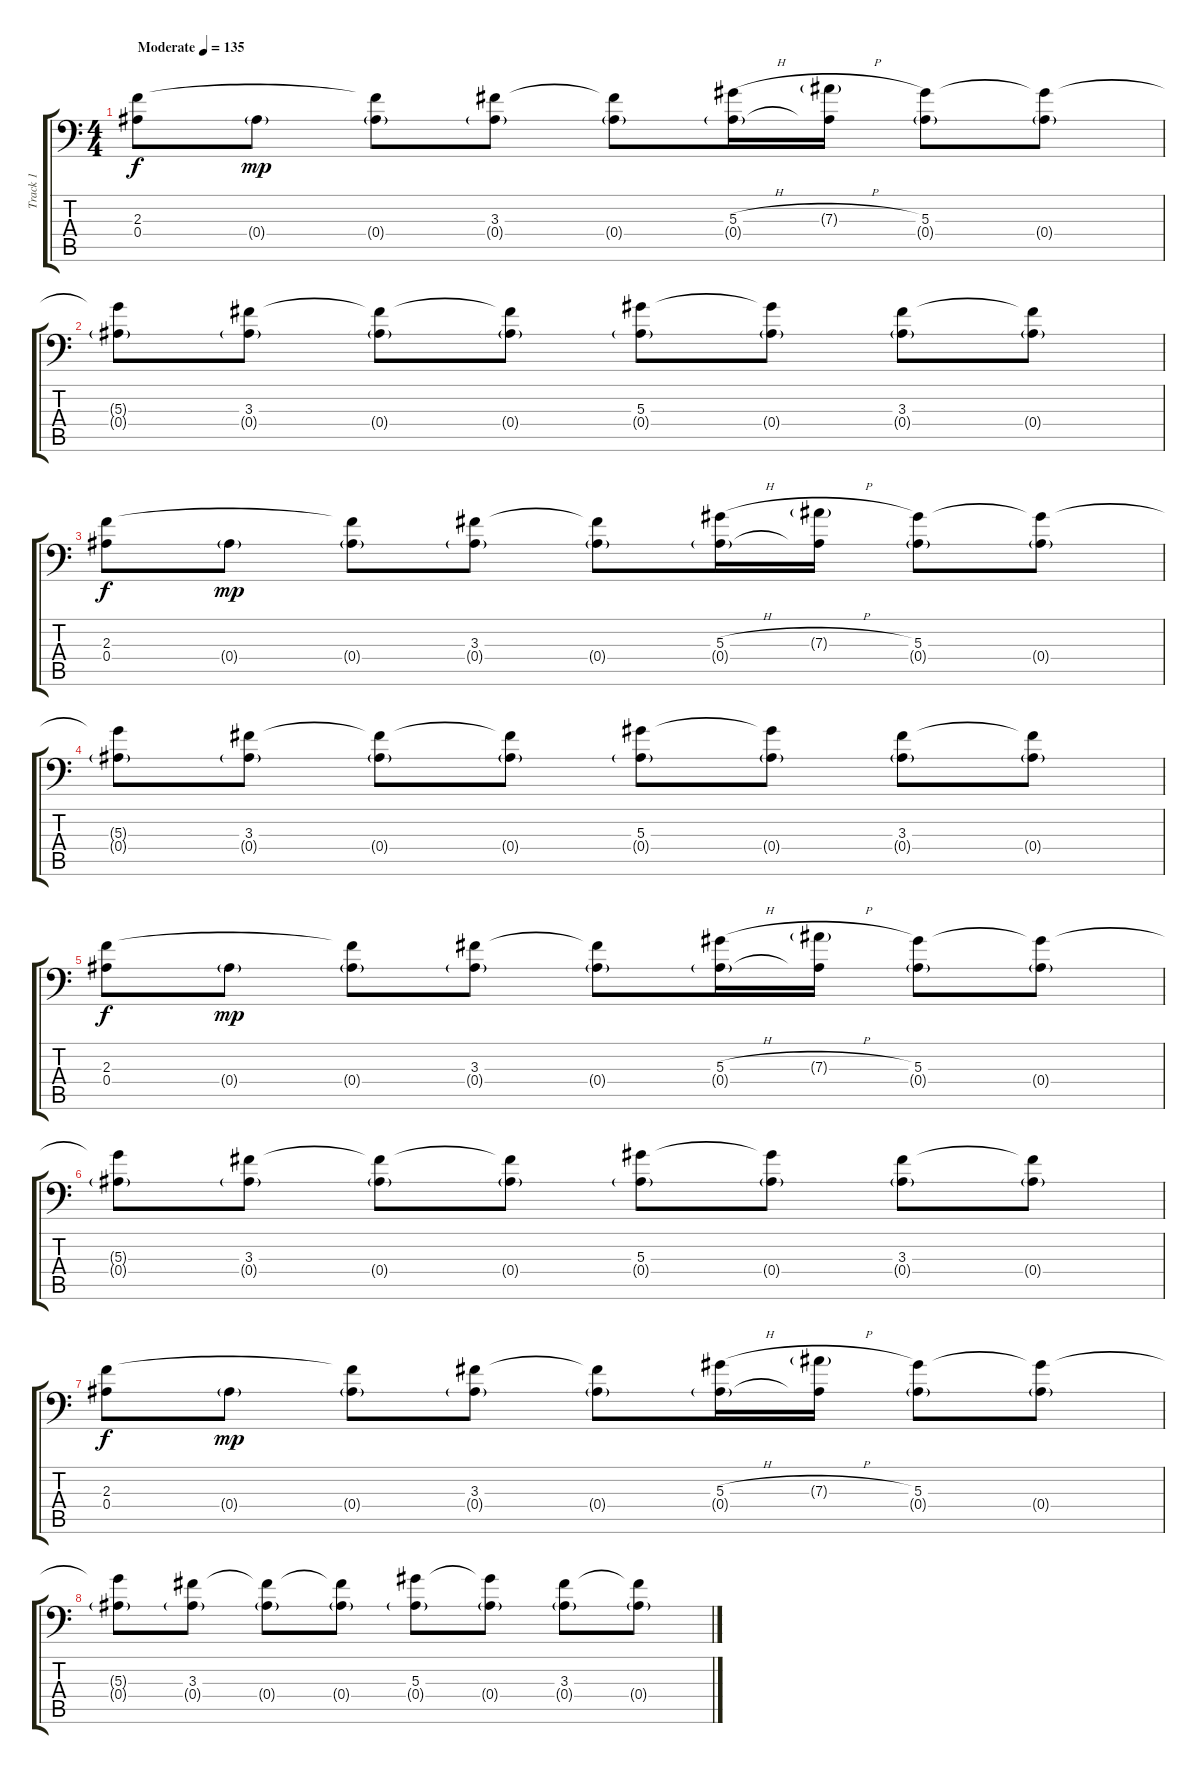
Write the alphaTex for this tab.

\track ("Track 1" "Track 1") {instrument electricguitarjazz}
\staff {score tabs}
\tuning (C4 G3 Eb3 Bb2 F2 Bb1) {hide}
\ts (4 4)
\tempo (135 "Moderate")
\clef f4
\ks c
(2.3 0.4).8{dy f instrument electricguitarjazz} 0.4{g}.8{dy mp} (2.3{t} 0.4{g}).8 (3.3 0.4{g}).8 (3.3{t} 0.4{g}).8 (5.3{h} 0.4{g}).16 (7.3{h g} 0.4{t}).16 (5.3 0.4{g}).8 (5.3{t} 0.4{g}).8 |
(5.3{t} 0.4{g}).8 (3.3 0.4{g}).8 (3.3{t} 0.4{g}).8 (3.3{t} 0.4{g}).8 (5.3 0.4{g}).8 (5.3{t} 0.4{g}).8 (3.3 0.4{g}).8 (3.3{t} 0.4{g}).8 |
(2.3 0.4).8{dy f} 0.4{g}.8{dy mp} (2.3{t} 0.4{g}).8 (3.3 0.4{g}).8 (3.3{t} 0.4{g}).8 (5.3{h} 0.4{g}).16 (7.3{h g} 0.4{t}).16 (5.3 0.4{g}).8 (5.3{t} 0.4{g}).8 |
(5.3{t} 0.4{g}).8 (3.3 0.4{g}).8 (3.3{t} 0.4{g}).8 (3.3{t} 0.4{g}).8 (5.3 0.4{g}).8 (5.3{t} 0.4{g}).8 (3.3 0.4{g}).8 (3.3{t} 0.4{g}).8 |
(2.3 0.4).8{dy f} 0.4{g}.8{dy mp} (2.3{t} 0.4{g}).8 (3.3 0.4{g}).8 (3.3{t} 0.4{g}).8 (5.3{h} 0.4{g}).16 (7.3{h g} 0.4{t}).16 (5.3 0.4{g}).8 (5.3{t} 0.4{g}).8 |
(5.3{t} 0.4{g}).8 (3.3 0.4{g}).8 (3.3{t} 0.4{g}).8 (3.3{t} 0.4{g}).8 (5.3 0.4{g}).8 (5.3{t} 0.4{g}).8 (3.3 0.4{g}).8 (3.3{t} 0.4{g}).8 |
(2.3 0.4).8{dy f} 0.4{g}.8{dy mp} (2.3{t} 0.4{g}).8 (3.3 0.4{g}).8 (3.3{t} 0.4{g}).8 (5.3{h} 0.4{g}).16 (7.3{h g} 0.4{t}).16 (5.3 0.4{g}).8 (5.3{t} 0.4{g}).8 |
(5.3{t} 0.4{g}).8 (3.3 0.4{g}).8 (3.3{t} 0.4{g}).8 (3.3{t} 0.4{g}).8 (5.3 0.4{g}).8 (5.3{t} 0.4{g}).8 (3.3 0.4{g}).8 (3.3{t} 0.4{g}).8
